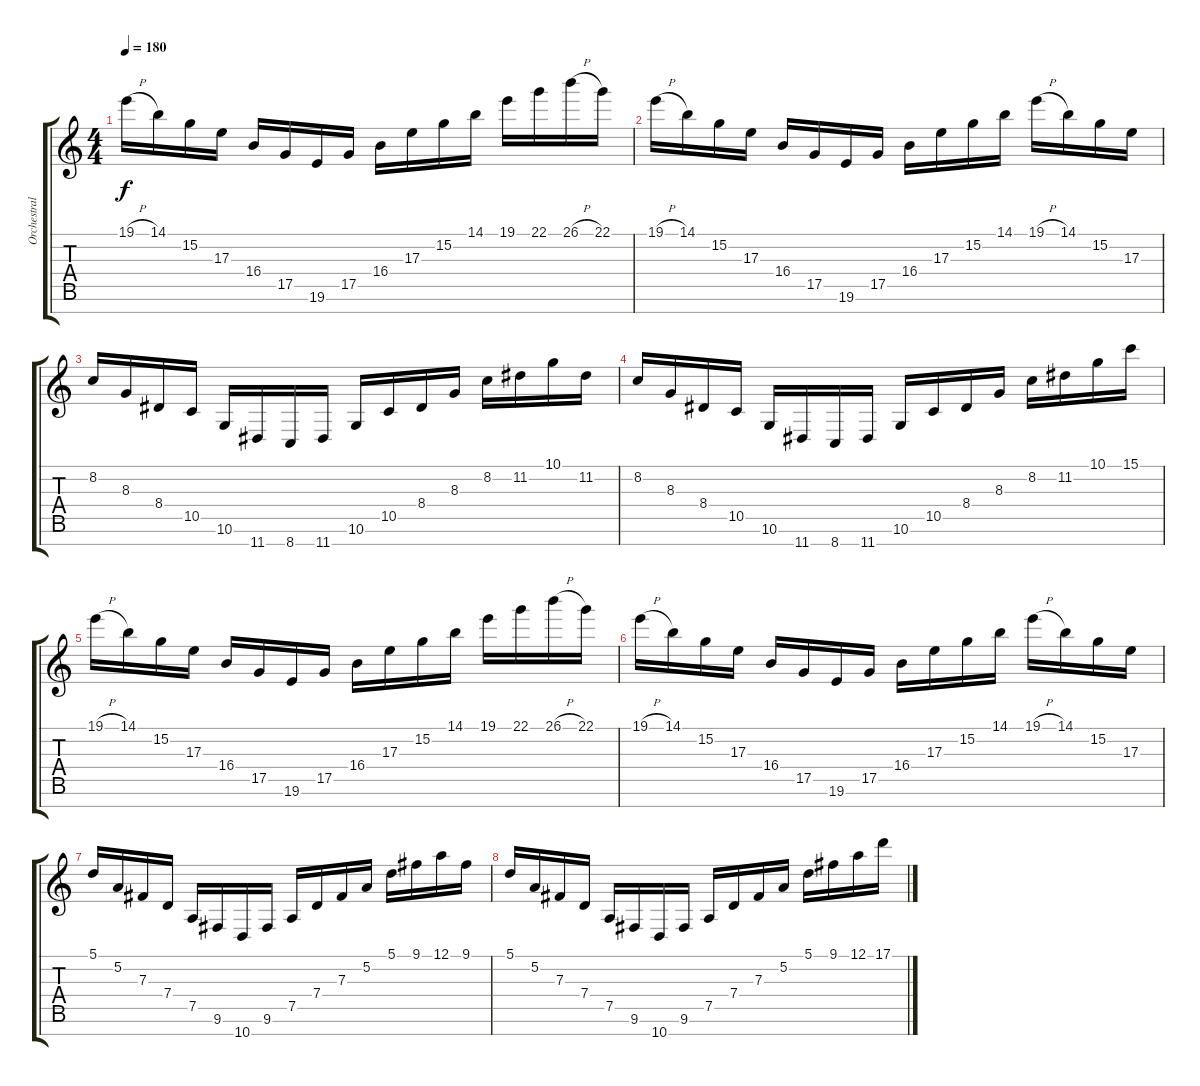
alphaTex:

\track ("Orchestral Harp" "Orchestral") {instrument orchestralharp}
\staff {score tabs}
\tuning (A4 E4 B3 G3 D3 A2 E2) {hide}
\ts (4 4)
\tempo 180
\clef g2
\ks c
19.1{h}.16{dy f} 14.1.16 15.2.16 17.3.16 16.4.16 17.5.16 19.6.16 17.5.16 16.4.16 17.3.16 15.2.16 14.1.16 19.1.16 22.1.16 26.1{h}.16 22.1.16 |
19.1{h}.16 14.1.16 15.2.16 17.3.16 16.4.16 17.5.16 19.6.16 17.5.16 16.4.16 17.3.16 15.2.16 14.1.16 19.1{h}.16 14.1.16 15.2.16 17.3.16 |
8.2.16 8.3.16 8.4.16 10.5.16 10.6.16 11.7.16 8.7.16 11.7.16 10.6.16 10.5.16 8.4.16 8.3.16 8.2.16 11.2.16 10.1.16 11.2.16 |
8.2.16 8.3.16 8.4.16 10.5.16 10.6.16 11.7.16 8.7.16 11.7.16 10.6.16 10.5.16 8.4.16 8.3.16 8.2.16 11.2.16 10.1.16 15.1.16 |
19.1{h}.16 14.1.16 15.2.16 17.3.16 16.4.16 17.5.16 19.6.16 17.5.16 16.4.16 17.3.16 15.2.16 14.1.16 19.1.16 22.1.16 26.1{h}.16 22.1.16 |
19.1{h}.16 14.1.16 15.2.16 17.3.16 16.4.16 17.5.16 19.6.16 17.5.16 16.4.16 17.3.16 15.2.16 14.1.16 19.1{h}.16 14.1.16 15.2.16 17.3.16 |
5.1.16 5.2.16 7.3.16 7.4.16 7.5.16 9.6.16 10.7.16 9.6.16 7.5.16 7.4.16 7.3.16 5.2.16 5.1.16 9.1.16 12.1.16 9.1.16 |
5.1.16 5.2.16 7.3.16 7.4.16 7.5.16 9.6.16 10.7.16 9.6.16 7.5.16 7.4.16 7.3.16 5.2.16 5.1.16 9.1.16 12.1.16 17.1.16
